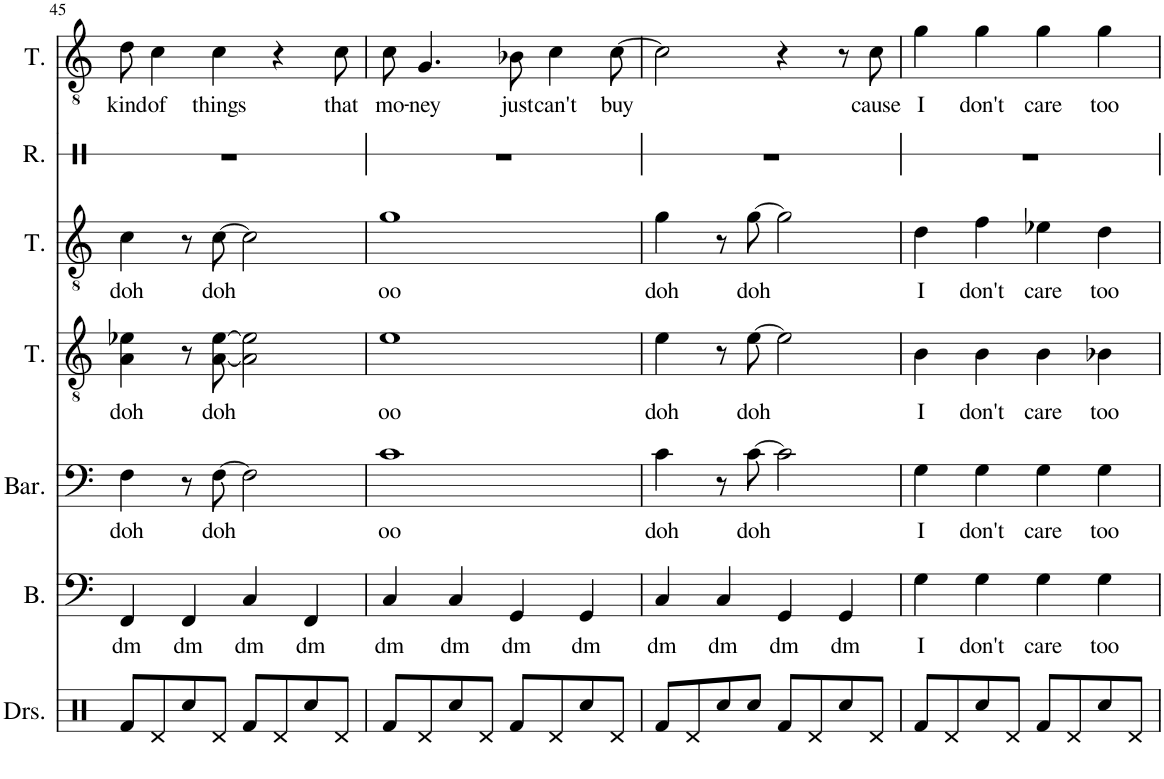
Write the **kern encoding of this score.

**kern	**kern	**text	**kern	**text	**kern	**text	**kern	**text	**kern	**kern	**text
*part7	*part6	*part6	*part5	*part5	*part4	*part4	*part3	*part3	*part2	*part1	*part1
*staff7	*staff6	*staff6	*staff5	*staff5	*staff4	*staff4	*staff3	*staff3	*staff2	*staff1	*staff1
*I"Drumset	*I"Bass	*	*I"Baritone	*	*I"Tenor	*	*I"Tenor	*	*I"Rap	*I"Tenor	*
*I'Drs.	*I'B.	*	*I'Bar.	*	*I'T.	*	*I'T.	*	*I'R.	*I'T.	*
!!LO:PB:g=z
*clefX	*clefF4	*	*clefF4	*	*clefGv2	*	*clefGv2	*	*clefX	*clefGv2	*
*k[]	*k[]	*	*k[]	*	*k[]	*	*k[]	*	*k[]	*k[]	*
*M4/4	*M4/4	*	*M4/4	*	*M4/4	*	*M4/4	*	*M4/4	*M4/4	*
=45	=45	=45	=45	=45	=45	=45	=45	=45	=45	=45	=45
!	!	!LO:LY:b	!	!LO:LY:b	!	!LO:LY:b	!	!LO:LY:b	!	!	!LO:LY:b
8Rf/L	4FF/	dm	4F\	doh	4A\ 4e-X\	doh	4c\	doh	1r	8d\	kind
!	!	!	!	!	!	!	!	!	!	!	!LO:LY:b
8Rd/	.	.	.	.	.	.	.	.	.	4c\	of
!	!	!LO:LY:b	!	!	!	!	!	!	!	!	!
8Rcc/	4FF/	dm	8r	.	8r	.	8r	.	.	.	.
!	!	!	!	!LO:LY:b	!	!LO:LY:b	!	!LO:LY:b	!	!	!LO:LY:b
8Rd/J	.	.	[8F\	doh	[8A\ [8e-\	doh	[8c\	doh	.	4c\	things
!	!	!LO:LY:b	!	!	!	!	!	!	!	!	!
8Rf/L	4C/	dm	2F\]	.	2A\] 2e-\]	.	2c\]	.	.	.	.
8Rd/	.	.	.	.	.	.	.	.	.	4r	.
!	!	!LO:LY:b	!	!	!	!	!	!	!	!	!
8Rcc/	4FF/	dm	.	.	.	.	.	.	.	.	.
!	!	!	!	!	!	!	!	!	!	!	!LO:LY:b
8Rd/J	.	.	.	.	.	.	.	.	.	8c\	that
=46	=46	=46	=46	=46	=46	=46	=46	=46	=46	=46	=46
!	!	!LO:LY:b	!	!LO:LY:b	!	!LO:LY:b	!	!LO:LY:b	!	!	!LO:LY:b
8Rf/L	4C/	dm	1c	oo	1e	oo	1g	oo	1r	8c\	mo-
!	!	!	!	!	!	!	!	!	!	!	!LO:LY:b
8Rd/	.	.	.	.	.	.	.	.	.	4.G/	ney
!	!	!LO:LY:b	!	!	!	!	!	!	!	!	!
8Rcc/	4C/	dm	.	.	.	.	.	.	.	.	.
8Rd/J	.	.	.	.	.	.	.	.	.	.	.
!	!	!LO:LY:b	!	!	!	!	!	!	!	!	!LO:LY:b
8Rf/L	4GG/	dm	.	.	.	.	.	.	.	8B-X\	just
!	!	!	!	!	!	!	!	!	!	!	!LO:LY:b
8Rd/	.	.	.	.	.	.	.	.	.	4c\	can't
!	!	!LO:LY:b	!	!	!	!	!	!	!	!	!
8Rcc/	4GG/	dm	.	.	.	.	.	.	.	.	.
!	!	!	!	!	!	!	!	!	!	!	!LO:LY:b
8Rd/J	.	.	.	.	.	.	.	.	.	[8c\	buy
=47	=47	=47	=47	=47	=47	=47	=47	=47	=47	=47	=47
!	!	!LO:LY:b	!	!LO:LY:b	!	!LO:LY:b	!	!LO:LY:b	!	!	!
8Rf/L	4C/	dm	4c\	doh	4e\	doh	4g\	doh	1r	2c\]	.
8Rd/	.	.	.	.	.	.	.	.	.	.	.
!	!	!LO:LY:b	!	!	!	!	!	!	!	!	!
8Rcc/	4C/	dm	8r	.	8r	.	8r	.	.	.	.
!	!	!	!	!LO:LY:b	!	!LO:LY:b	!	!LO:LY:b	!	!	!
8Rcc/J	.	.	[8c\	doh	[8e\	doh	[8g\	doh	.	.	.
!	!	!LO:LY:b	!	!	!	!	!	!	!	!	!
8Rf/L	4GG/	dm	2c\]	.	2e\]	.	2g\]	.	.	4r	.
8Rd/	.	.	.	.	.	.	.	.	.	.	.
!	!	!LO:LY:b	!	!	!	!	!	!	!	!	!
8Rcc/	4GG/	dm	.	.	.	.	.	.	.	8r	.
!	!	!	!	!	!	!	!	!	!	!	!LO:LY:b
8Rd/J	.	.	.	.	.	.	.	.	.	8c\	cause
=48	=48	=48	=48	=48	=48	=48	=48	=48	=48	=48	=48
!	!	!LO:LY:b	!	!LO:LY:b	!	!LO:LY:b	!	!LO:LY:b	!	!	!LO:LY:b
8Rf/L	4G\	I	4G\	I	4B\	I	4d\	I	1r	4g\	I
8Rd/	.	.	.	.	.	.	.	.	.	.	.
!	!	!LO:LY:b	!	!LO:LY:b	!	!LO:LY:b	!	!LO:LY:b	!	!	!LO:LY:b
8Rcc/	4G\	don't	4G\	don't	4B\	don't	4f\	don't	.	4g\	don't
8Rd/J	.	.	.	.	.	.	.	.	.	.	.
!	!	!LO:LY:b	!	!LO:LY:b	!	!LO:LY:b	!	!LO:LY:b	!	!	!LO:LY:b
8Rf/L	4G\	care	4G\	care	4B\	care	4e-X\	care	.	4g\	care
8Rd/	.	.	.	.	.	.	.	.	.	.	.
!	!	!LO:LY:b	!	!LO:LY:b	!	!LO:LY:b	!	!LO:LY:b	!	!	!LO:LY:b
8Rcc/	4G\	too	4G\	too	4B-X\	too	4d\	too	.	4g\	too
8Rd/J	.	.	.	.	.	.	.	.	.	.	.
=	=	=	=	=	=	=	=	=	=	=	=
*-	*-	*-	*-	*-	*-	*-	*-	*-	*-	*-	*-
